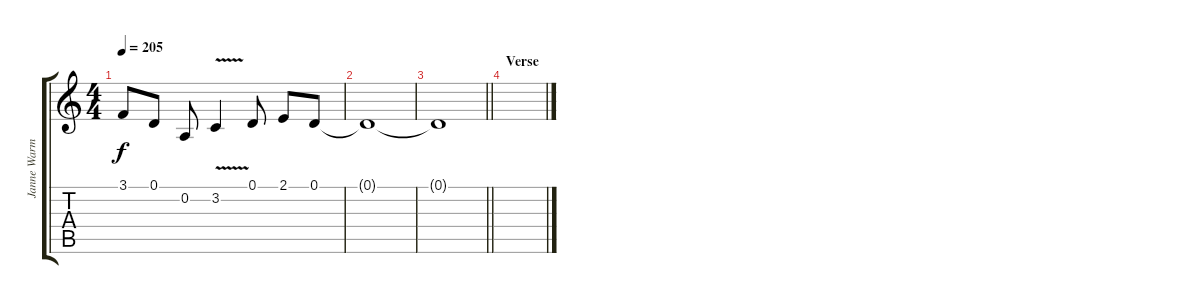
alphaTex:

\track ("Janne Warman Lead" "Janne Warm") {instrument lead2sawtooth}
\staff {score tabs}
\tuning (D4 A3 F3 C3 G2 D2) {hide}
\ts (4 4)
\tempo 205
\clef g2
\ks c
3.1{t}.8{dy f} 0.1.8 0.2.8 3.2{v}.4 0.1.8 2.1.8 0.1.8 |
0.1{t}.1 |
\barLineRight lightlight
0.1{t}.1 |
\section ("" "Verse")
